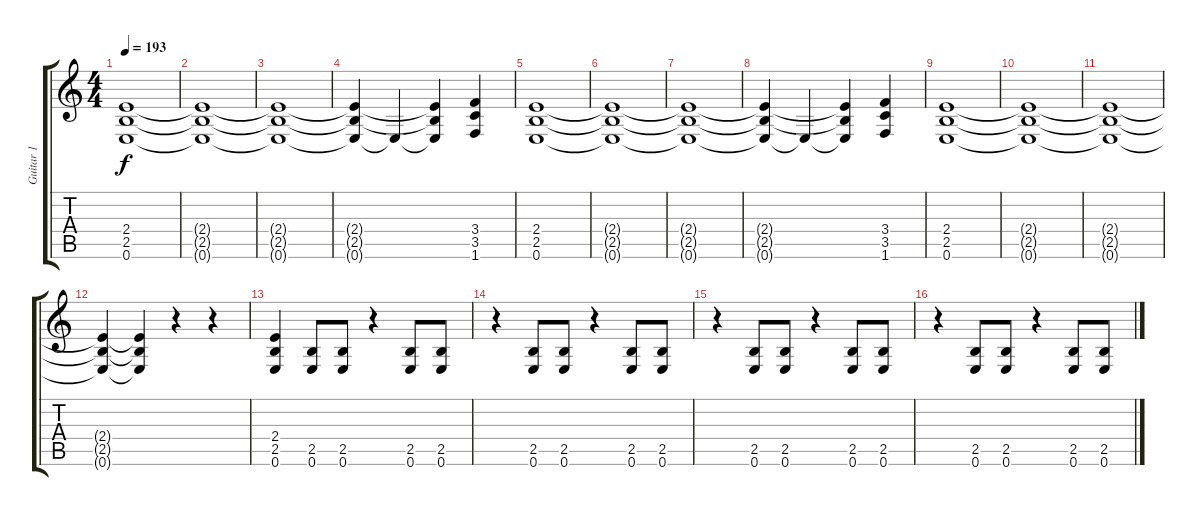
\track ("Guitar 1" "Guitar 1") {instrument distortionguitar}
\staff {score tabs}
\tuning (E4 B3 G3 D3 A2 E2) {hide}
\ts (4 4)
\tempo 193
\clef g2
\ks c
(2.4 2.5 0.6).1{dy f} |
(2.4{t} 2.5{t} 0.6{t}).1 |
(2.4{t} 2.5{t} 0.6{t}).1 |
(2.4{t} 2.5{t} 0.6{t}).4 0.6{t}.4 (2.4{t} 2.5{t} 0.6{t}).4 (3.4 3.5 1.6).4 |
(2.4 2.5 0.6).1 |
(2.4{t} 2.5{t} 0.6{t}).1 |
(2.4{t} 2.5{t} 0.6{t}).1 |
(2.4{t} 2.5{t} 0.6{t}).4 0.6{t}.4 (2.4{t} 2.5{t} 0.6{t}).4 (3.4 3.5 1.6).4 |
(2.4 2.5 0.6).1 |
(2.4{t} 2.5{t} 0.6{t}).1 |
(2.4{t} 2.5{t} 0.6{t}).1 |
(2.4{t} 2.5{t} 0.6{t}).4 (2.4{t} 2.5{t} 0.6{t}).4 r.4 r.4 |
(2.4 2.5 0.6).4 (2.5 0.6).8 (2.5 0.6).8 r.4 (2.5 0.6).8 (2.5 0.6).8 |
r.4 (2.5 0.6).8 (2.5 0.6).8 r.4 (2.5 0.6).8 (2.5 0.6).8 |
r.4 (2.5 0.6).8 (2.5 0.6).8 r.4 (2.5 0.6).8 (2.5 0.6).8 |
r.4 (2.5 0.6).8 (2.5 0.6).8 r.4 (2.5 0.6).8 (2.5 0.6).8
